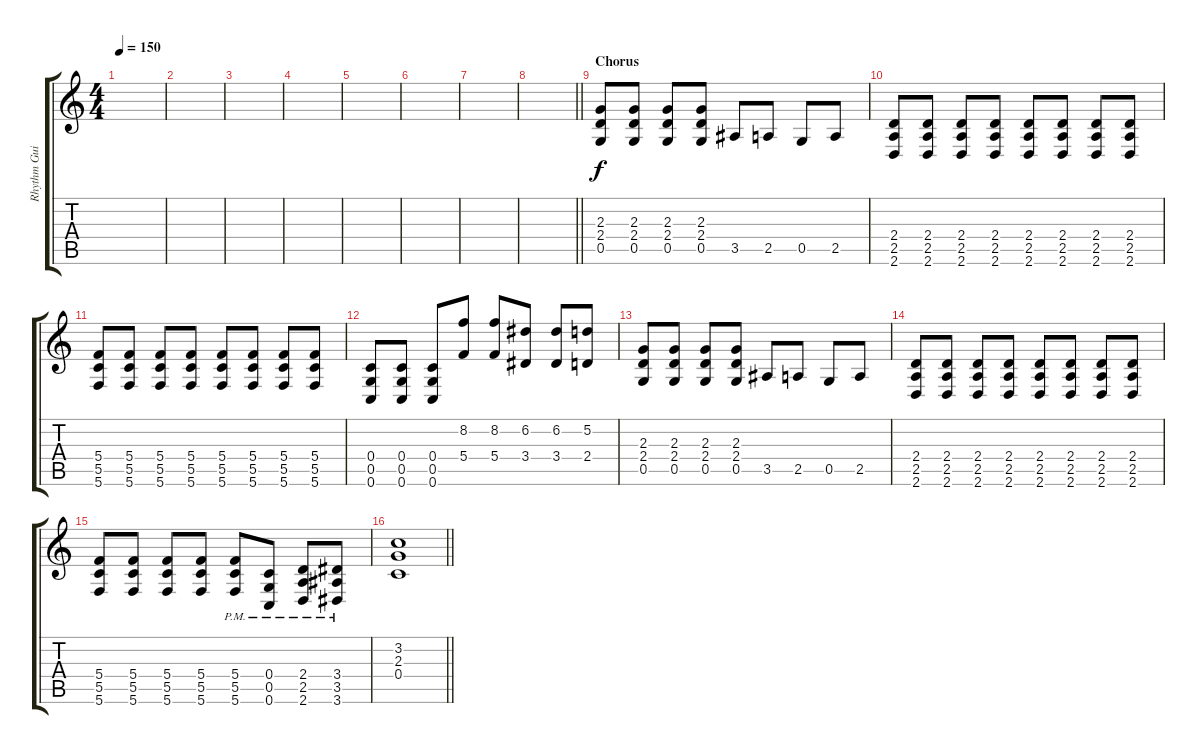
\track ("Rhythm Guitar" "Rhythm Gui") {instrument distortionguitar}
\staff {score tabs}
\tuning (D4 A3 F3 C3 G2 C2) {hide}
\ts (4 4)
\tempo 150
\clef g2
\ks c
|
|
|
|
|
|
|
\barLineRight lightlight
|
\section ("" "Chorus")
(2.3 2.4 0.5).8 (2.3 2.4 0.5).8 (2.3 2.4 0.5).8 (2.3 2.4 0.5).8 3.5.8 2.5.8 0.5.8 2.5.8 |
(2.4 2.5 2.6).8 (2.4 2.5 2.6).8 (2.4 2.5 2.6).8 (2.4 2.5 2.6).8 (2.4 2.5 2.6).8 (2.4 2.5 2.6).8 (2.4 2.5 2.6).8 (2.4 2.5 2.6).8 |
(5.4 5.5 5.6).8 (5.4 5.5 5.6).8 (5.4 5.5 5.6).8 (5.4 5.5 5.6).8 (5.4 5.5 5.6).8 (5.4 5.5 5.6).8 (5.4 5.5 5.6).8 (5.4 5.5 5.6).8 |
(0.4 0.5 0.6).8 (0.4 0.5 0.6).8 (0.4 0.5 0.6).8 (8.2 5.4).8 (8.2 5.4).8 (6.2 3.4).8 (6.2 3.4).8 (5.2 2.4).8 |
(2.3 2.4 0.5).8 (2.3 2.4 0.5).8 (2.3 2.4 0.5).8 (2.3 2.4 0.5).8 3.5.8 2.5.8 0.5.8 2.5.8 |
(2.4 2.5 2.6).8 (2.4 2.5 2.6).8 (2.4 2.5 2.6).8 (2.4 2.5 2.6).8 (2.4 2.5 2.6).8 (2.4 2.5 2.6).8 (2.4 2.5 2.6).8 (2.4 2.5 2.6).8 |
(5.4 5.5 5.6).8 (5.4 5.5 5.6).8 (5.4 5.5 5.6).8 (5.4 5.5 5.6).8 (5.4{pm} 5.5{pm} 5.6).8 (0.4{pm} 0.5{pm} 0.6).8 (2.4{pm} 2.5{pm} 2.6{pm}).8 (3.4{pm} 3.5{pm} 3.6{pm}).8 |
\barLineRight lightlight
(3.2 2.3 0.4).1
